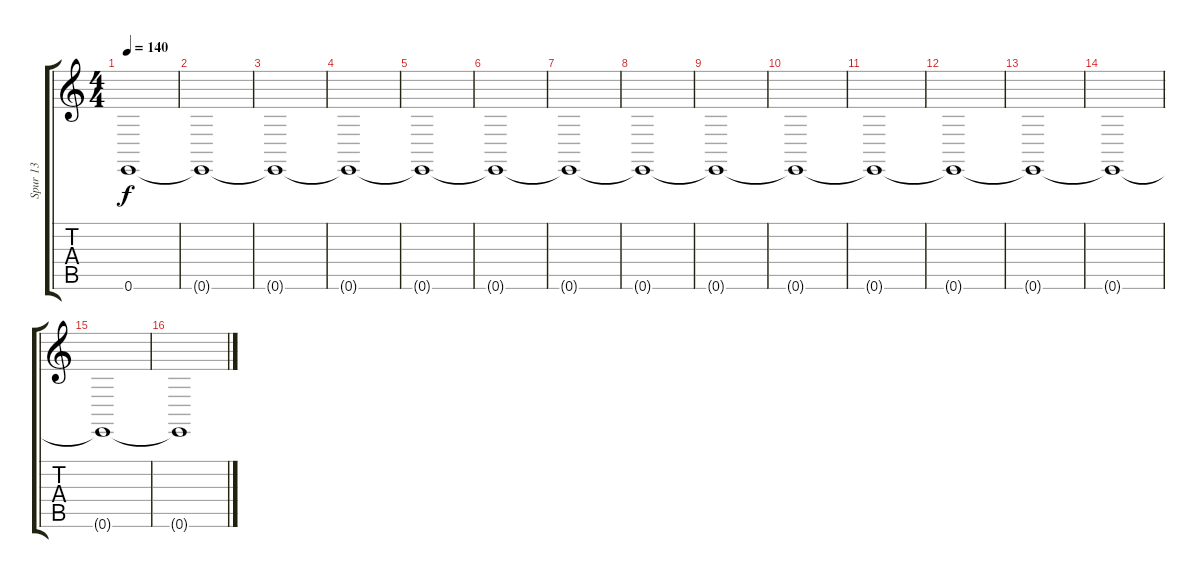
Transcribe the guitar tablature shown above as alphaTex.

\track ("Spur 13" "Spur 13") {instrument acousticgrandpiano}
\staff {score tabs}
\tuning (E4 B3 G3 D3 A2 E2) {hide}
\ts (4 4)
\tempo 140
\clef g2
\ks c
0.6{t}.1{dy f} |
0.6{t}.1 |
0.6{t}.1 |
0.6{t}.1 |
0.6{t}.1 |
0.6{t}.1 |
0.6{t}.1 |
0.6{t}.1 |
0.6{t}.1 |
0.6{t}.1 |
0.6{t}.1 |
0.6{t}.1 |
0.6{t}.1 |
0.6{t}.1 |
0.6{t}.1 |
0.6{t}.1
